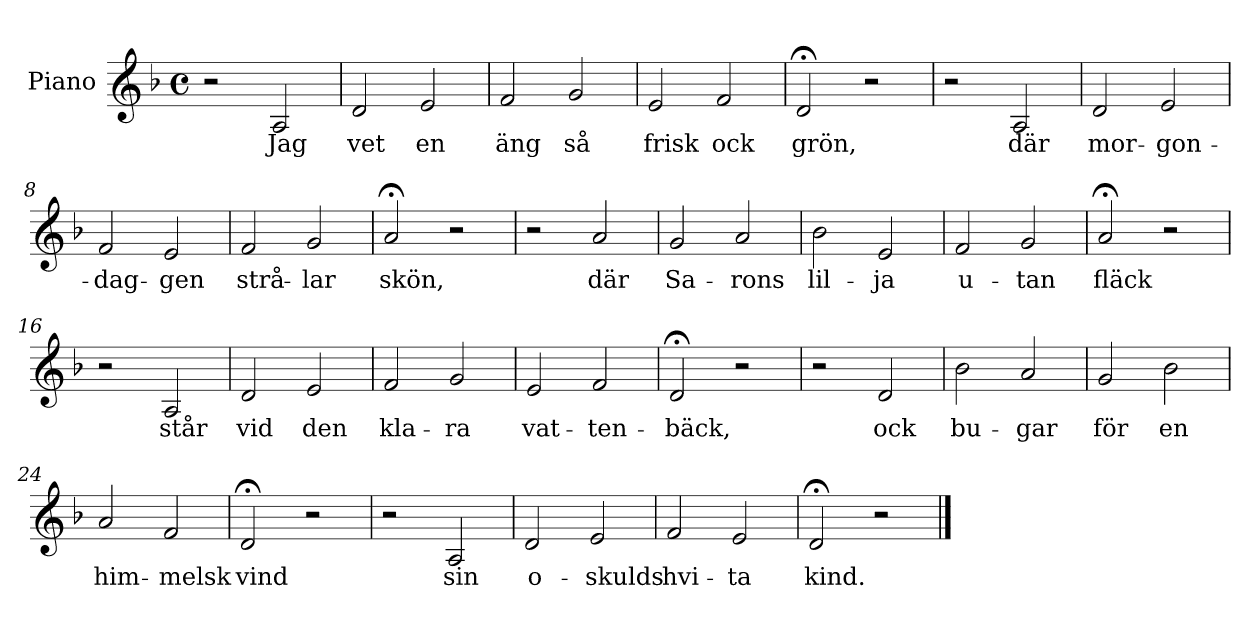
**kern	**text
*part1	*part1
*staff1	*staff1
*I"Piano	*
*I'Pno.	*
*clefG2	*
*k[b-]	*
*M4/4	*
*met(c)	*
=1	=1
2r	.
*MM240	*
!	!LO:LY:b
2A/	Jag
=2	=2
!	!LO:LY:b
2d/	vet
!	!LO:LY:b
2e/	en
=3	=3
!	!LO:LY:b
2f/	äng
!	!LO:LY:b
2g/	så
=4	=4
!	!LO:LY:b
2e/	frisk
!	!LO:LY:b
2f/	ock
=5	=5
!	!LO:LY:b
2d;</	grön,
2r	.
=6	=6
2r	.
!	!LO:LY:b
2A/	där
=7	=7
!	!LO:LY:b
2d/	mor-
!	!LO:LY:b
2e/	-gon-
=8	=8
!	!LO:LY:b
2f/	-dag-
!	!LO:LY:b
2e/	-gen
=9	=9
!	!LO:LY:b
2f/	strå-
!	!LO:LY:b
2g/	-lar
=10	=10
!	!LO:LY:b
2a;</	skön,
2r	.
!!LO:LB:g=z
=11	=11
2r	.
!	!LO:LY:b
2a/	där
=12	=12
!	!LO:LY:b
2g/	Sa-
!	!LO:LY:b
2a/	-rons
=13	=13
!	!LO:LY:b
2b-\	lil-
!	!LO:LY:b
2e/	-ja
=14	=14
!	!LO:LY:b
2f/	u-
!	!LO:LY:b
2g/	-tan
=15	=15
!	!LO:LY:b
2a;</	fläck
2r	.
=16	=16
2r	.
!	!LO:LY:b
2A/	står
=17	=17
!	!LO:LY:b
2d/	vid
!	!LO:LY:b
2e/	den
=18	=18
!	!LO:LY:b
2f/	kla-
!	!LO:LY:b
2g/	-ra
=19	=19
!	!LO:LY:b
2e/	vat-
!	!LO:LY:b
2f/	-ten-
=20	=20
!	!LO:LY:b
2d;</	-bäck,
2r	.
!!LO:LB:g=z
=21	=21
2r	.
!	!LO:LY:b
2d/	ock
=22	=22
!	!LO:LY:b
2b-\	bu-
!	!LO:LY:b
2a/	-gar
=23	=23
!	!LO:LY:b
2g/	för
!	!LO:LY:b
2b-\	en
=24	=24
!	!LO:LY:b
2a/	him-
!	!LO:LY:b
2f/	-melsk
=25	=25
!	!LO:LY:b
2d;</	vind
2r	.
=26	=26
2r	.
!	!LO:LY:b
2A/	sin
=27	=27
!	!LO:LY:b
2d/	o-
!	!LO:LY:b
2e/	-skulds
=28	=28
!	!LO:LY:b
2f/	hvi-
!	!LO:LY:b
2e/	-ta
=29	=29
!	!LO:LY:b
2d;</	kind.
2r	.
==	==
*-	*-
